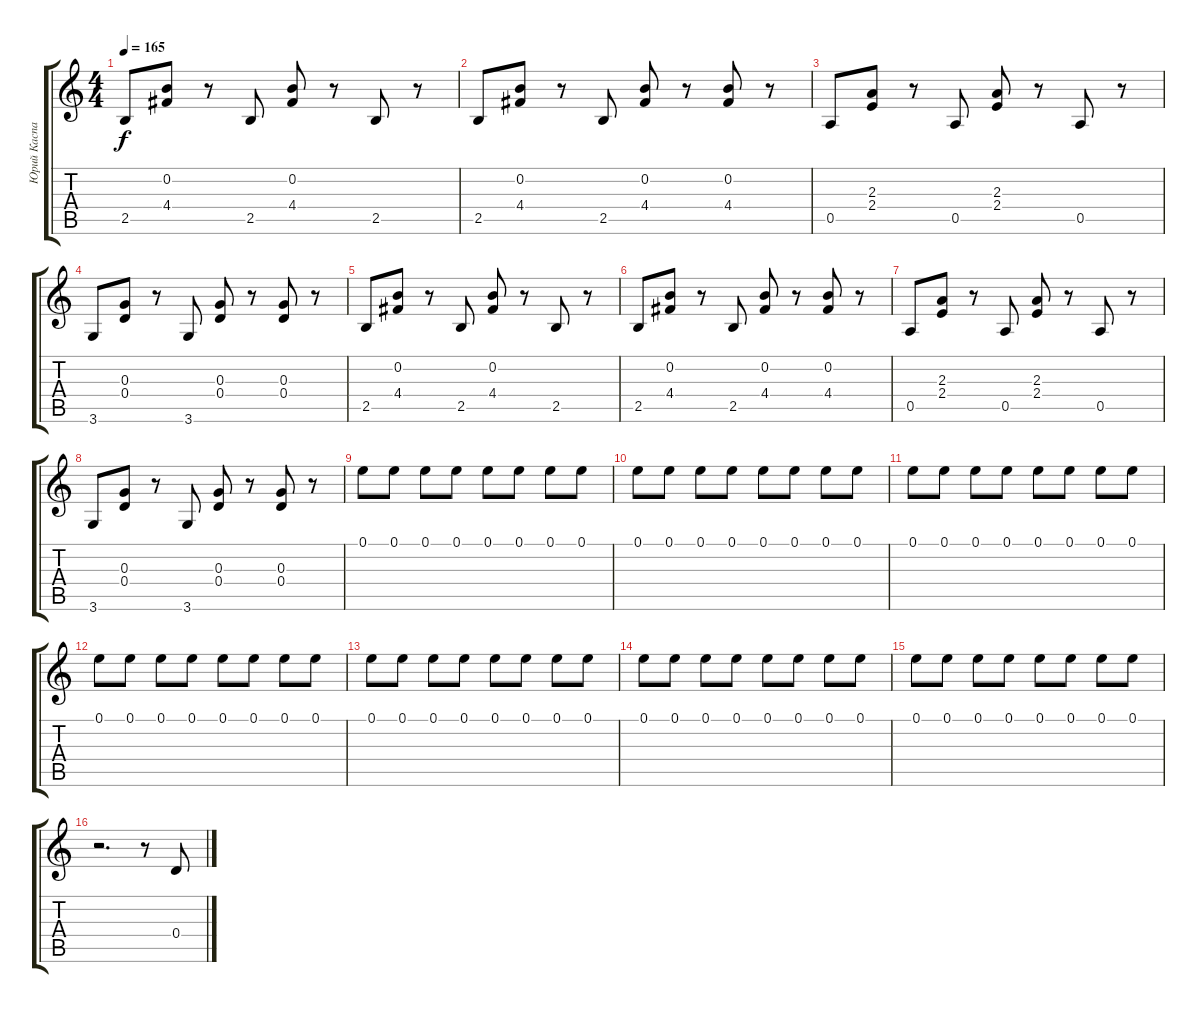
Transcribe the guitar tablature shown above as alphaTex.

\track ("Юрий Каспарян" "Юрий Каспа") {instrument overdrivenguitar}
\staff {score tabs}
\tuning (E4 B3 G3 D3 A2 E2) {hide}
\ts (4 4)
\tempo 165
\clef g2
\ks c
2.5.8{dy f} (0.2 4.4).8 r.8 2.5.8 (0.2 4.4).8 r.8 2.5.8 r.8 |
2.5.8 (0.2 4.4).8 r.8 2.5.8 (0.2 4.4).8 r.8 (0.2 4.4).8 r.8 |
0.5.8 (2.3 2.4).8 r.8 0.5.8 (2.3 2.4).8 r.8 0.5.8 r.8 |
3.6.8 (0.3 0.4).8 r.8 3.6.8 (0.3 0.4).8 r.8 (0.3 0.4).8 r.8 |
2.5.8 (0.2 4.4).8 r.8 2.5.8 (0.2 4.4).8 r.8 2.5.8 r.8 |
2.5.8 (0.2 4.4).8 r.8 2.5.8 (0.2 4.4).8 r.8 (0.2 4.4).8 r.8 |
0.5.8 (2.3 2.4).8 r.8 0.5.8 (2.3 2.4).8 r.8 0.5.8 r.8 |
3.6.8 (0.3 0.4).8 r.8 3.6.8 (0.3 0.4).8 r.8 (0.3 0.4).8 r.8 |
0.1.8{volume 9 balance 8} 0.1.8 0.1.8 0.1.8 0.1.8 0.1.8 0.1.8 0.1.8 |
0.1.8 0.1.8 0.1.8 0.1.8 0.1.8 0.1.8 0.1.8 0.1.8 |
0.1.8 0.1.8 0.1.8 0.1.8 0.1.8 0.1.8 0.1.8 0.1.8 |
0.1.8 0.1.8 0.1.8 0.1.8 0.1.8 0.1.8 0.1.8 0.1.8 |
0.1.8 0.1.8 0.1.8 0.1.8 0.1.8 0.1.8 0.1.8 0.1.8 |
0.1.8 0.1.8 0.1.8 0.1.8 0.1.8 0.1.8 0.1.8 0.1.8 |
0.1.8 0.1.8 0.1.8 0.1.8 0.1.8 0.1.8 0.1.8 0.1.8 |
r.2{d} r.8 0.4.8{volume 12 balance 8}
